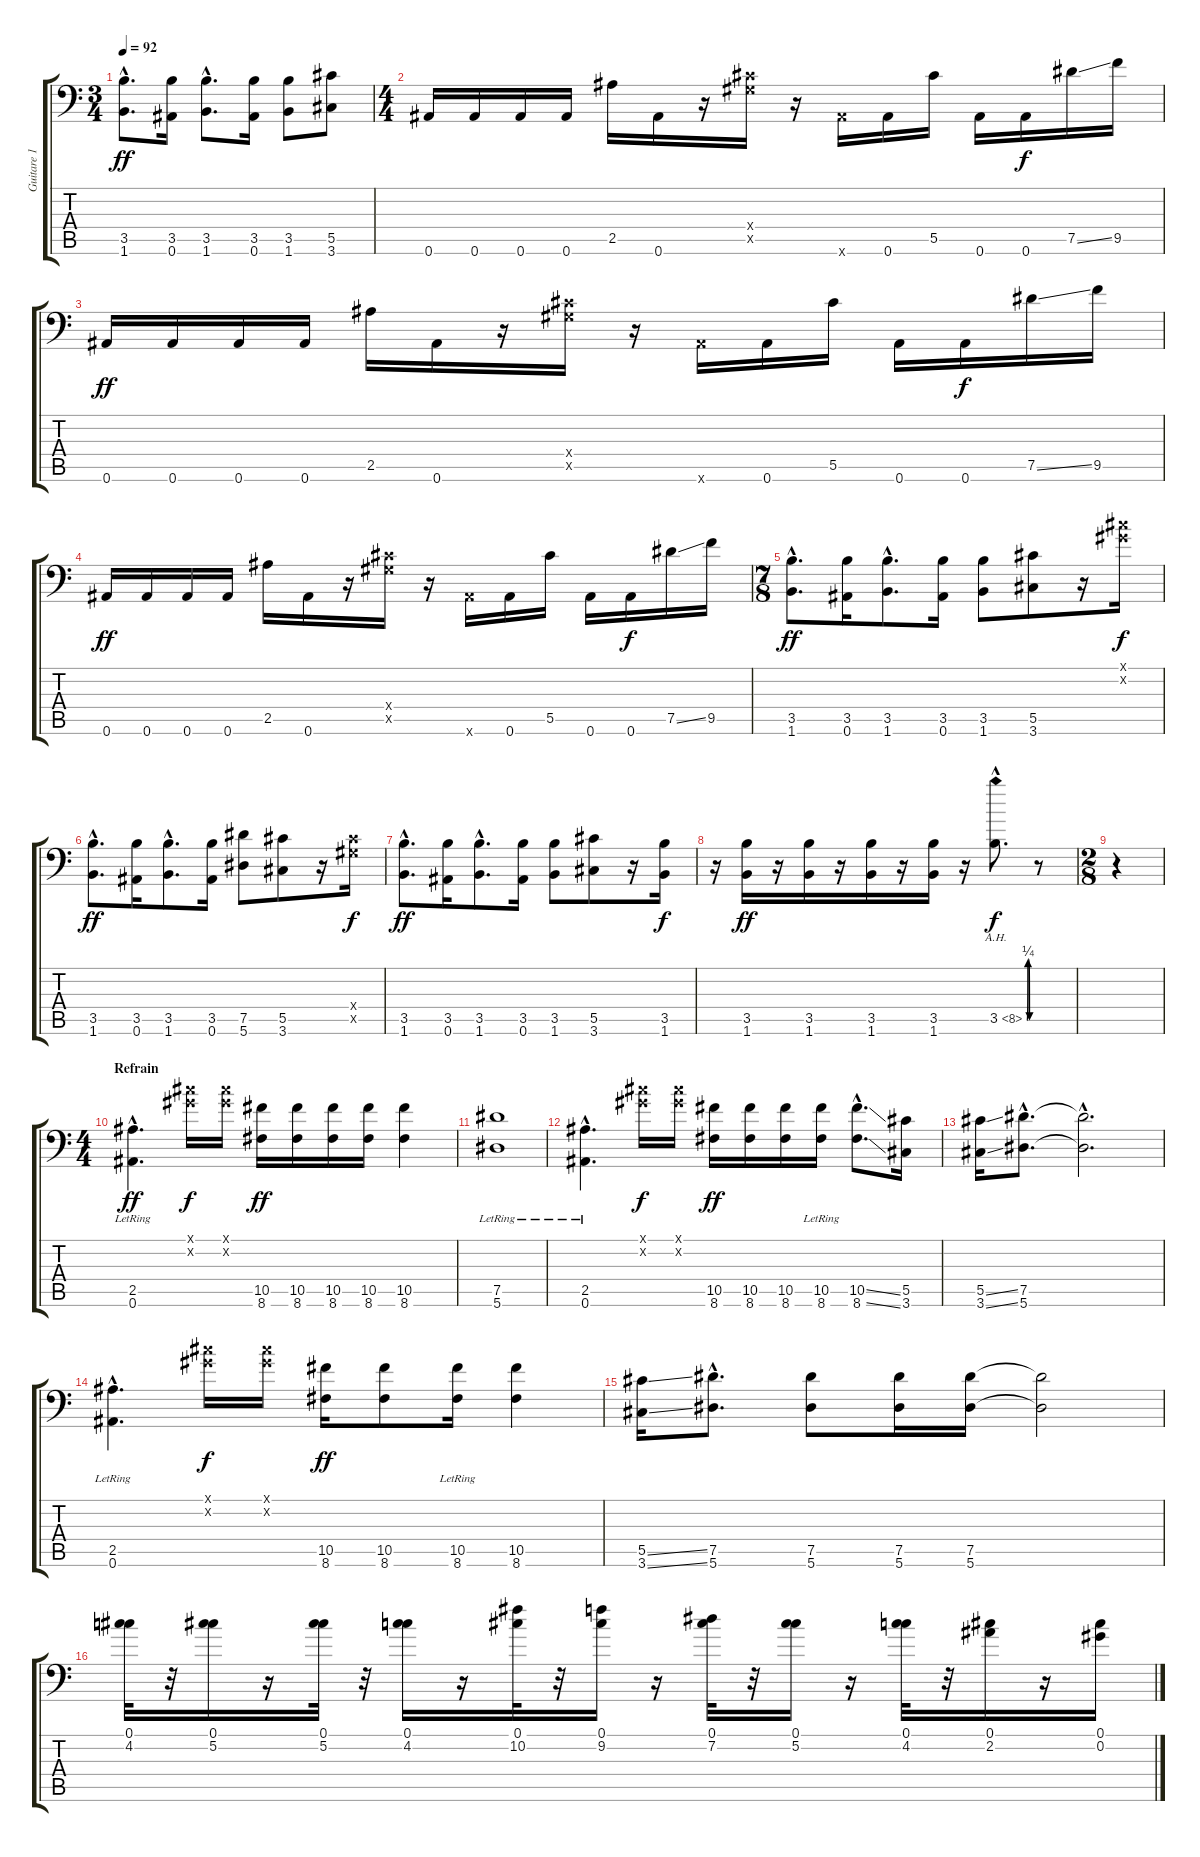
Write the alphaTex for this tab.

\track ("Guitare 1" "Guitare 1") {instrument overdrivenguitar}
\staff {score tabs}
\tuning (Db4 Ab3 Gb3 Db3 Ab2 Bb1) {hide}
\ts (3 4)
\tempo 92
\clef f4
\ks c
(3.5{hac} 1.6{hac}).8{d dy ff} (3.5 0.6).16 (3.5{hac} 1.6{hac}).8{d} (3.5 0.6).16 (3.5 1.6).8 (5.5 3.6).8 |
\ts (4 4)
0.6.16 0.6.16 0.6.16 0.6.16 2.5.16 0.6.16 r.16 (0.4{x} 0.5{x}).16 r.16 0.6{x}.16 0.6.16 5.5.16 0.6.16 0.6.16{dy f} 7.5{ss}.16 9.5.16 |
0.6.16{dy ff} 0.6.16 0.6.16 0.6.16 2.5.16 0.6.16 r.16 (0.4{x} 0.5{x}).16 r.16 0.6{x}.16 0.6.16 5.5.16 0.6.16 0.6.16{dy f} 7.5{ss}.16 9.5.16 |
0.6.16{dy ff} 0.6.16 0.6.16 0.6.16 2.5.16 0.6.16 r.16 (0.4{x} 0.5{x}).16 r.16 0.6{x}.16 0.6.16 5.5.16 0.6.16 0.6.16{dy f} 7.5{ss}.16 9.5.16 |
\ts (7 8)
(3.5{hac} 1.6{hac}).8{d dy ff} (3.5 0.6).16 (3.5{hac} 1.6{hac}).8{d} (3.5 0.6).16 (3.5 1.6).8 (5.5 3.6).8 r.16 (0.1{x} 0.2{x}).16{dy f} |
(3.5{hac} 1.6{hac}).8{d dy ff} (3.5 0.6).16 (3.5{hac} 1.6{hac}).8{d} (3.5 0.6).16 (7.5 5.6).8 (5.5 3.6).8 r.16 (0.4{x} 0.5{x}).16{dy f} |
(3.5{hac} 1.6{hac}).8{d dy ff} (3.5 0.6).16 (3.5{hac} 1.6{hac}).8{d} (3.5 0.6).16 (3.5 1.6).8 (5.5 3.6).8 r.16 (3.5 1.6).16{dy f} |
r.16 (3.5 1.6).16{dy ff} r.16 (3.5 1.6).16 r.16 (3.5 1.6).16 r.16 (3.5 1.6).16 r.16 3.5{be (custom 0 0 16 1 30 1 45 0 60 0) ah 5 hac}.8{d dy f} r.8 |
\ts (2 8)
r.4 |
\ts (4 4)
\section ("" "Refrain")
(2.5{hac lr} 0.6{hac lr}).4{d dy ff} (0.1{x} 0.2{x}).16{dy f} (0.1{x} 0.2{x}).16 (10.5 8.6).16{dy ff} (10.5 8.6).16 (10.5 8.6).16 (10.5 8.6).16 (10.5 8.6).4 |
(7.5{lr} 5.6{lr}).1 |
(2.5{hac lr} 0.6{hac lr}).4{d} (0.1{x} 0.2{x}).16{dy f} (0.1{x} 0.2{x}).16 (10.5 8.6).16{dy ff} (10.5 8.6).16 (10.5 8.6).16 (10.5{lr} 8.6{lr}).16 (10.5{ss hac} 8.6{ss hac}).8{d} (5.5 3.6).16 |
(5.5{ss} 3.6{ss}).16 (7.5{hac} 5.6{hac}).8{d} (7.5{hac t} 5.6{hac t}).2{d} |
(2.5{hac lr} 0.6{hac lr}).4{d} (0.1{x} 0.2{x}).16{dy f} (0.1{x} 0.2{x}).16 (10.5 8.6).16{dy ff} (10.5 8.6).8 (10.5{lr} 8.6{lr}).16 (10.5 8.6).4 |
(5.5{ss} 3.6{ss}).16 (7.5{hac} 5.6{hac}).8{d} (7.5 5.6).8 (7.5 5.6).16 (7.5 5.6).16 (7.5{t} 5.6{t}).2 |
(0.1 4.2).32 r.32 (0.1 5.2).16 r.16 (0.1 5.2).32 r.32 (0.1 4.2).16 r.16 (0.1 10.2).32 r.32 (0.1 9.2).16 r.16 (0.1 7.2).32 r.32 (0.1 5.2).16 r.16 (0.1 4.2).32 r.32 (0.1 2.2).16 r.16 (0.1 0.2).16
